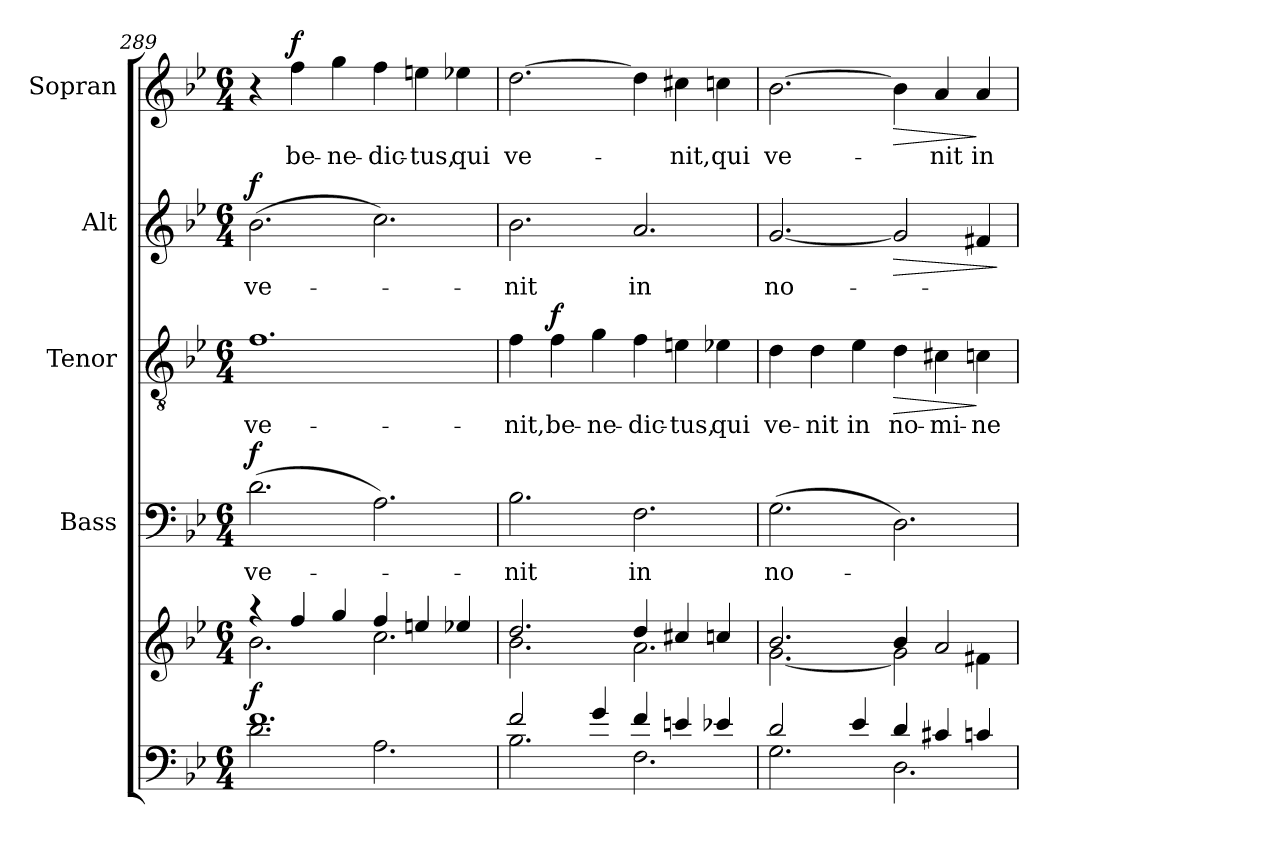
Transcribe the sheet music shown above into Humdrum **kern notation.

**kern	**kern	**dynam	**kern	**text	**dynam	**kern	**text	**dynam	**kern	**text	**dynam	**kern	**text	**dynam
*part5	*part5	*part5	*part4	*part4	*part4	*part3	*part3	*part3	*part2	*part2	*part2	*part1	*part1	*part1
*staff6	*staff5	*staff5/6	*staff4	*staff4	*staff4	*staff3	*staff3	*staff3	*staff2	*staff2	*staff2	*staff1	*staff1	*staff1
*	*	*	*I"Bass	*	*	*I"Tenor	*	*	*I"Alt	*	*	*I"Sopran	*	*
*	*	*	*I'B.	*	*	*I'T.	*	*	*I'A.	*	*	*I'S.	*	*
*clefF4	*clefG2	*	*clefF4	*	*	*clefGv2	*	*	*clefG2	*	*	*clefG2	*	*
*k[b-e-]	*k[b-e-]	*	*k[b-e-]	*	*	*k[b-e-]	*	*	*k[b-e-]	*	*	*k[b-e-]	*	*
*B-:	*B-:	*	*B-:	*	*	*B-:	*	*	*B-:	*	*	*B-:	*	*
*M6/4	*M6/4	*	*M6/4	*	*	*M6/4	*	*	*M6/4	*	*	*M6/4	*	*
=289	=289	=289	=289	=289	=289	=289	=289	=289	=289	=289	=289	=289	=289	=289
*^	*^	*	*	*	*	*	*	*	*	*	*	*	*	*
!	!	!	!	!LO:DY:b	!	!LO:LY:b	!LO:DY:a	!	!LO:LY:b	!	!	!LO:LY:b	!LO:DY:a	!	!	!
1.f	2.d\	4rgg	2.b-\	f	(>2.d\	ve-	f	1.f	ve-	.	(>2.b-\	ve-	f	4r	.	.
!	!	!	!	!	!	!	!	!	!	!	!	!	!	!	!LO:LY:b	!LO:DY:a
.	.	4ff/	.	.	.	.	.	.	.	.	.	.	.	4ff\	be-	f
!	!	!	!	!	!	!	!	!	!	!	!	!	!	!	!LO:LY:b	!
.	.	4gg/	.	.	.	.	.	.	.	.	.	.	.	4gg\	-ne-	.
!	!	!	!	!	!	!	!	!	!	!	!	!	!	!	!LO:LY:b	!
.	2.A\	4ff/	2.cc\	.	2.A\)	.	.	.	.	.	2.cc\)	.	.	4ff\	-dic-	.
!	!	!	!	!	!	!	!	!	!	!	!	!	!	!	!LO:LY:b	!
.	.	4een/	.	.	.	.	.	.	.	.	.	.	.	4een\	-tus,	.
!	!	!	!	!	!	!	!	!	!	!	!	!	!	!	!LO:LY:b	!
.	.	4ee-X/	.	.	.	.	.	.	.	.	.	.	.	4ee-X\	qui	.
=290	=290	=290	=290	=290	=290	=290	=290	=290	=290	=290	=290	=290	=290	=290	=290	=290
!	!	!	!	!	!	!LO:LY:b	!	!	!LO:LY:b	!	!	!LO:LY:b	!	!	!LO:LY:b	!
2f/	2.B-\	2.dd/	2.b-\	.	2.B-\	-nit	.	4f\	-nit,	.	2.b-\	-nit	.	[2.dd\	ve-	.
!	!	!	!	!	!	!	!	!	!LO:LY:b	!LO:DY:a	!	!	!	!	!	!
.	.	.	.	.	.	.	.	4f\	be-	f	.	.	.	.	.	.
!	!	!	!	!	!	!	!	!	!LO:LY:b	!	!	!	!	!	!	!
4g/	.	.	.	.	.	.	.	4g\	-ne-	.	.	.	.	.	.	.
!	!	!	!	!	!	!LO:LY:b	!	!	!LO:LY:b	!	!	!LO:LY:b	!	!	!	!
4f/	2.F\	4dd/	2.a\	.	2.F\	in	.	4f\	-dic-	.	2.a/	in	.	4dd\]	.	.
!	!	!	!	!	!	!	!	!	!LO:LY:b	!	!	!	!	!	!LO:LY:b	!
4en/	.	4cc#X/	.	.	.	.	.	4en\	-tus,	.	.	.	.	4cc#X\	-nit,	.
!	!	!	!	!	!	!	!	!	!LO:LY:b	!	!	!	!	!	!LO:LY:b	!
4e-X/	.	4ccn/	.	.	.	.	.	4e-X\	qui	.	.	.	.	4ccn\	qui	.
=291	=291	=291	=291	=291	=291	=291	=291	=291	=291	=291	=291	=291	=291	=291	=291	=291
!	!	!	!	!	!	!LO:LY:b	!	!	!LO:LY:b	!	!	!LO:LY:b	!	!	!LO:LY:b	!
2d/	2.G\	2.b-/	[<2.g\	.	(>2.G\	no-	.	4d\	ve-	.	[2.g/	no-	.	[2.b-\	ve-	.
!	!	!	!	!	!	!	!	!	!LO:LY:b	!	!	!	!	!	!	!
.	.	.	.	.	.	.	.	4d\	-nit	.	.	.	.	.	.	.
!	!	!	!	!	!	!	!	!	!LO:LY:b	!	!	!	!	!	!	!
4e-/	.	.	.	.	.	.	.	4e-\	in	.	.	.	.	.	.	.
!	!	!	!	!	!	!	!	!	!LO:LY:b	!LO:HP:b	!	!	!LO:HP:b	!	!	!LO:HP:b
4d/	2.D\	4b-/	2g\]	.	2.D\)	.	.	4d\	no-	>	2g/]	.	>	4b-\]	.	>
!	!	!	!	!	!	!	!	!	!LO:LY:b	!	!	!	!	!	!LO:LY:b	!
4c#X/	.	2a/	.	.	.	.	.	4c#X\	-mi-	.	.	.	.	4a/	-nit	.
!	!	!	!	!	!	!	!	!	!LO:LY:b	!	!	!	!	!	!LO:LY:b	!
4cn/	.	.	4f#X\	.	.	.	.	4cn\	-ne	]	4f#X/	.	.	4a/	in	]
*v	*v	*	*	*	*	*	*	*	*	*	*	*	*	*	*	*
*	*v	*v	*	*	*	*	*	*	*	*	*	*	*	*	*
.	.	.	.	.	.	.	.	.	.	.	]	.	.	.
=	=	=	=	=	=	=	=	=	=	=	=	=	=	=
*-	*-	*-	*-	*-	*-	*-	*-	*-	*-	*-	*-	*-	*-	*-
